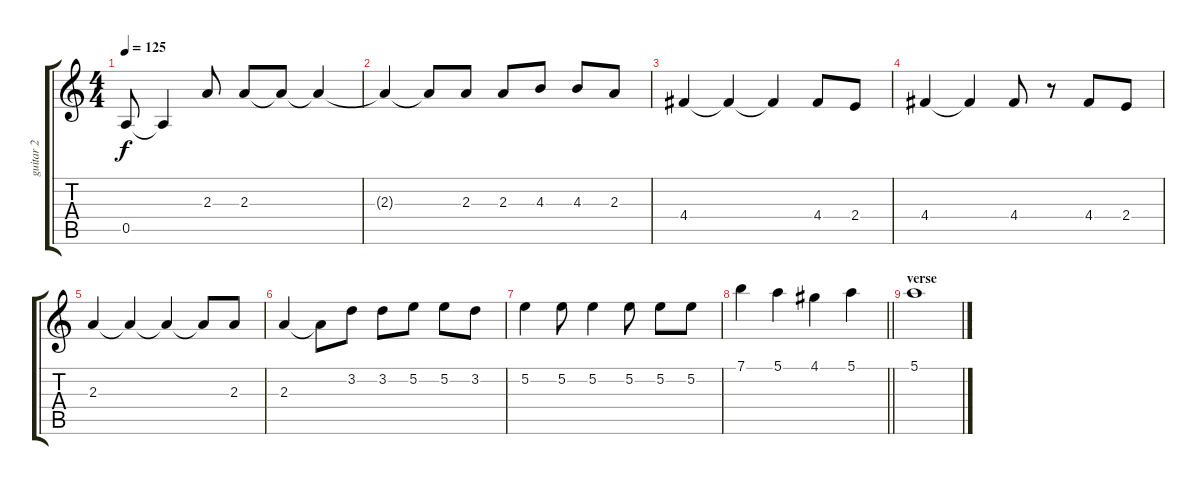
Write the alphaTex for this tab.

\track ("guitar 2" "guitar 2") {instrument electricguitarclean}
\staff {score tabs}
\tuning (E4 B3 G3 D3 A2 E2) {hide}
\ts (4 4)
\tempo 125
\clef g2
\ks c
0.5.8{dy f} 0.5{t}.4 2.3.8 2.3.8 2.3{t}.8 2.3{t}.4 |
2.3{t}.4 2.3{t}.8 2.3.8 2.3.8 4.3.8 4.3.8 2.3.8 |
4.4.4 4.4{t}.4 4.4{t}.4 4.4.8 2.4.8 |
4.4.4 4.4{t}.4 4.4.8 r.8 4.4.8 2.4.8 |
2.3.4 2.3{t}.4 2.3{t}.4 2.3{t}.8 2.3.8 |
2.3.4 2.3{t}.8 3.2.8 3.2.8 5.2.8 5.2.8 3.2.8 |
5.2.4 5.2.8 5.2.4 5.2.8 5.2.8 5.2.8 |
\barLineRight lightlight
7.1.4 5.1.4 4.1.4 5.1.4 |
\section ("" "verse")
5.1.1
